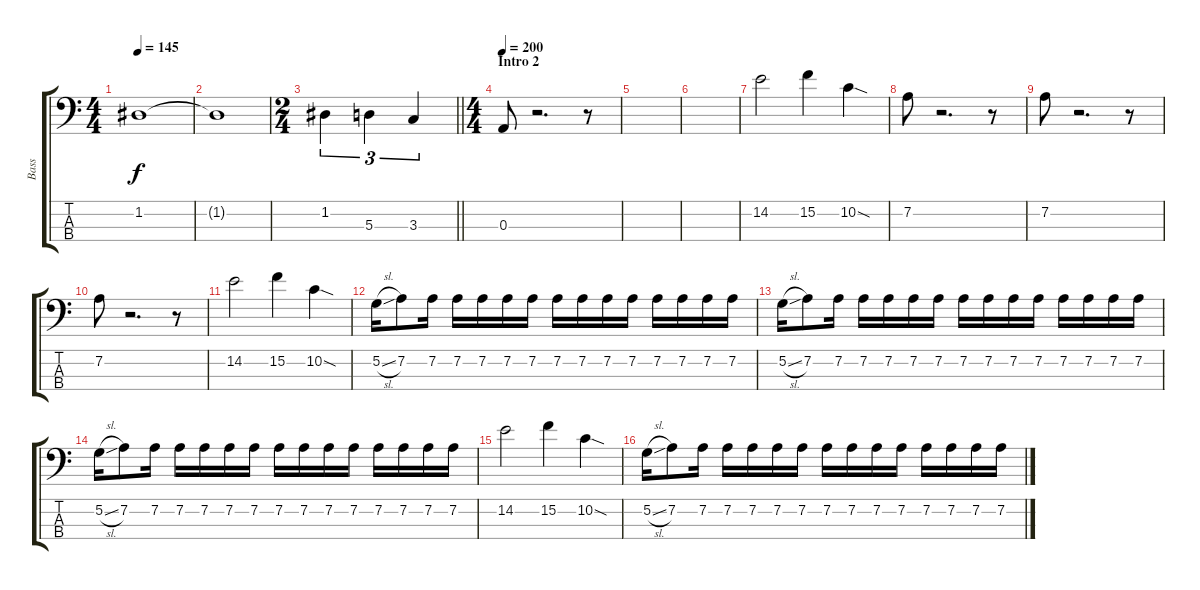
\track ("Bass" "Bass") {instrument electricbassfinger}
\staff {score tabs}
\tuning (G2 D2 A1 E1) {hide}
\ts (4 4)
\tempo 145
\clef f4
\ks c
1.2{t}.1{dy f} |
1.2{t}.1 |
\ts (2 4)
\barLineRight lightlight
1.2.4{tu (3 2)} 5.3.4{tu (3 2)} 3.3.4{tu (3 2)} |
\ts (4 4)
\section ("" "Intro 2")
\tempo 200
0.3.8 r.2{d} r.8 |
|
|
14.2.2 15.2.4 10.2{sod}.4 |
7.2.8 r.2{d} r.8 |
7.2.8 r.2{d} r.8 |
7.2.8 r.2{d} r.8 |
14.2.2 15.2.4 10.2{sod}.4 |
5.2{sl}.16 7.2.8 7.2.16 7.2.16 7.2.16 7.2.16 7.2.16 7.2.16 7.2.16 7.2.16 7.2.16 7.2.16 7.2.16 7.2.16 7.2.16 |
5.2{sl}.16 7.2.8 7.2.16 7.2.16 7.2.16 7.2.16 7.2.16 7.2.16 7.2.16 7.2.16 7.2.16 7.2.16 7.2.16 7.2.16 7.2.16 |
5.2{sl}.16 7.2.8 7.2.16 7.2.16 7.2.16 7.2.16 7.2.16 7.2.16 7.2.16 7.2.16 7.2.16 7.2.16 7.2.16 7.2.16 7.2.16 |
14.2.2 15.2.4 10.2{sod}.4 |
5.2{sl}.16 7.2.8 7.2.16 7.2.16 7.2.16 7.2.16 7.2.16 7.2.16 7.2.16 7.2.16 7.2.16 7.2.16 7.2.16 7.2.16 7.2.16
